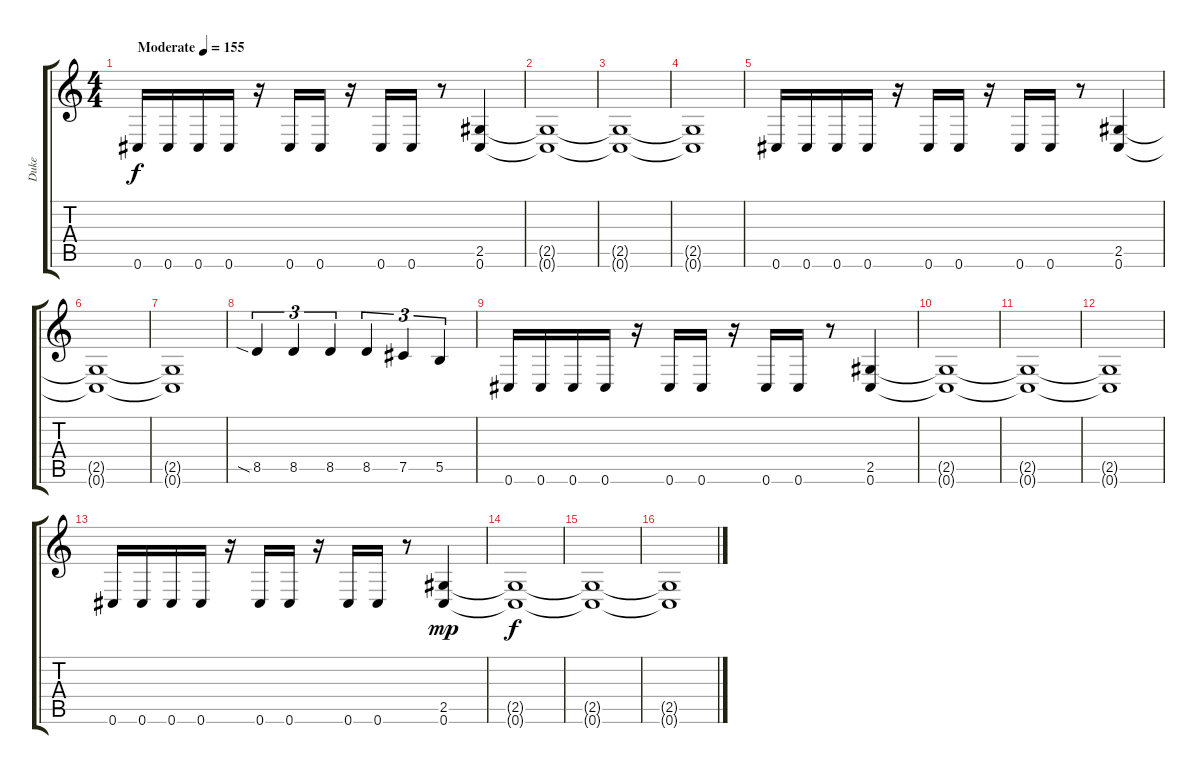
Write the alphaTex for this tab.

\track ("Duke" "Duke") {instrument electricbassfinger}
\staff {score tabs}
\tuning (Db4 Ab3 E3 B2 Gb2 Db2) {hide}
\ts (4 4)
\tempo (155 "Moderate")
\clef g2
\ks c
0.6.16{dy f instrument electricbassfinger} 0.6.16 0.6.16 0.6.16 r.16 0.6.16 0.6.16 r.16 0.6.16 0.6.16 r.8 (2.5 0.6).4 |
(2.5{t} 0.6{t}).1 |
(2.5{t} 0.6{t}).1 |
(2.5{t} 0.6{t}).1 |
0.6.16 0.6.16 0.6.16 0.6.16 r.16 0.6.16 0.6.16 r.16 0.6.16 0.6.16 r.8 (2.5 0.6).4 |
(2.5{t} 0.6{t}).1 |
(2.5{t} 0.6{t}).1 |
8.5{sia}.4{tu (3 2)} 8.5.4{tu (3 2)} 8.5.4{tu (3 2)} 8.5.4{tu (3 2)} 7.5.4{tu (3 2)} 5.5.4{tu (3 2)} |
0.6.16 0.6.16 0.6.16 0.6.16 r.16 0.6.16 0.6.16 r.16 0.6.16 0.6.16 r.8 (2.5 0.6).4 |
(2.5{t} 0.6{t}).1 |
(2.5{t} 0.6{t}).1 |
(2.5{t} 0.6{t}).1 |
0.6.16 0.6.16 0.6.16 0.6.16 r.16 0.6.16 0.6.16 r.16 0.6.16 0.6.16 r.8 (2.5 0.6).4{dy mp} |
(2.5{t} 0.6{t}).1{dy f} |
(2.5{t} 0.6{t}).1 |
(2.5{t} 0.6{t}).1
